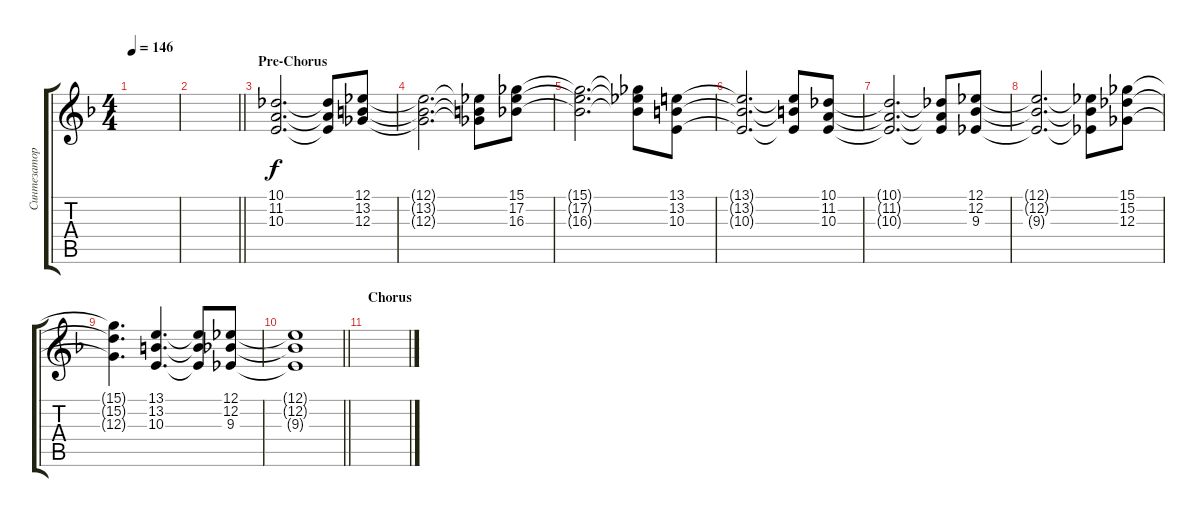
\track ("Синтезатор" "Синтезатор") {instrument drawbarorgan}
\staff {score tabs}
\tuning (Eb4 Bb3 Gb3 Db3 Ab2 Eb2) {hide}
\ts (4 4)
\tempo 146
\clef g2
\ks dminor
|
\barLineRight lightlight
|
\section ("" "Pre-Chorus")
(10.1 11.2 10.3).2{d} (10.1{t} 11.2{t} 10.3{t}).8 (12.1 13.2 12.3).8 |
(12.1{t} 13.2{t} 12.3{t}).2{d} (12.1{t} 13.2{t} 12.3{t}).8 (15.1 17.2 16.3).8 |
(15.1{t} 17.2{t} 16.3{t}).2{d} (15.1{t} 17.2{t} 16.3{t}).8 (13.1 13.2 10.3).8 |
(13.1{t} 13.2{t} 10.3{t}).2{d} (13.1{t} 13.2{t} 10.3{t}).8 (10.1 11.2 10.3).8 |
(10.1{t} 11.2{t} 10.3{t}).2{d} (10.1{t} 11.2{t} 10.3{t}).8 (12.1 12.2 9.3).8 |
(12.1{t} 12.2{t} 9.3{t}).2{d} (12.1{t} 12.2{t} 9.3{t}).8 (15.1 15.2 12.3).8 |
(15.1{t} 15.2{t} 12.3{t}).4{d} (13.1 13.2 10.3).4{d} (13.1{t} 13.2{t} 10.3{t}).8 (12.1 12.2 9.3).8 |
\barLineRight lightlight
(12.1{t} 12.2{t} 9.3{t}).1 |
\section ("" "Chorus")
